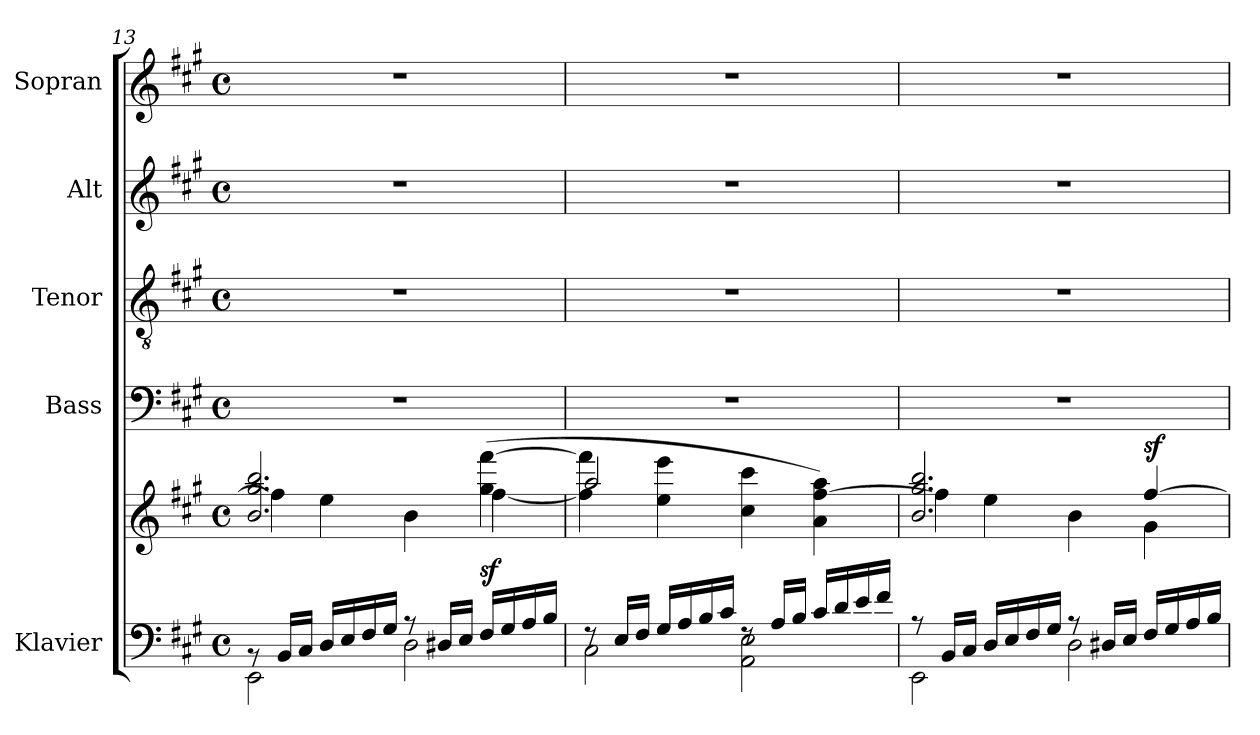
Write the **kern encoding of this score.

**kern	**kern	**dynam	**kern	**kern	**kern	**kern
*part5	*part5	*part5	*part4	*part3	*part2	*part1
*staff6	*staff5	*staff5/6	*staff4	*staff3	*staff2	*staff1
*I"Klavier	*	*	*I"Bass	*I"Tenor	*I"Alt	*I"Sopran
*	*	*	*I'B	*I'T	*I'A	*I'S
*clefF4	*clefG2	*	*clefF4	*clefGv2	*clefG2	*clefG2
*k[f#c#g#]	*k[f#c#g#]	*	*k[f#c#g#]	*k[f#c#g#]	*k[f#c#g#]	*k[f#c#g#]
*M4/4	*M4/4	*	*M4/4	*M4/4	*M4/4	*M4/4
*met(c)	*met(c)	*	*met(c)	*met(c)	*met(c)	*met(c)
=13	=13	=13	=13	=13	=13	=13
*^	*^	*	*	*	*	*
8rBB	2EE\	2.b/ 2.gg#/ 2.bb/	4ff#\]	.	1r	1r	1r	1r
16BB/LL	.	.	.	.	.	.	.	.
16C#/JJ	.	.	.	.	.	.	.	.
16D/LL	.	.	4ee\	.	.	.	.	.
16E/	.	.	.	.	.	.	.	.
16F#/	.	.	.	.	.	.	.	.
16G#/JJ	.	.	.	.	.	.	.	.
8r	2D\	.	4b\	.	.	.	.	.
16D#X/LL	.	.	.	.	.	.	.	.
16E/JJ	.	.	.	.	.	.	.	.
!	!	!	!	!LO:DY:a=2	!	!	!	!
16F#/LL	.	(>4gg#\ [4fff#\	[4ff#\	sf	.	.	.	.
16G#/	.	.	.	.	.	.	.	.
16A/	.	.	.	.	.	.	.	.
16B/JJ	.	.	.	.	.	.	.	.
!!LO:LB:g=z
=14	=14	=14	=14	=14	=14	=14	=14	=14
8rF	2C#\	2aa/	4ff#\] 4fff#\]	.	1r	1r	1r	1r
16E/LL	.	.	.	.	.	.	.	.
16F#/JJ	.	.	.	.	.	.	.	.
16G#/LL	.	.	4ee\ 4eee\	.	.	.	.	.
16A/	.	.	.	.	.	.	.	.
16B/	.	.	.	.	.	.	.	.
16c#/JJ	.	.	.	.	.	.	.	.
8rF	2AA\ 2E\	2ryy	4cc#\ 4ccc#\	.	.	.	.	.
16A/LL	.	.	.	.	.	.	.	.
16B/JJ	.	.	.	.	.	.	.	.
16c#/LL	.	.	4a\ [4ff#\ 4aa\)	.	.	.	.	.
16d/	.	.	.	.	.	.	.	.
16e/	.	.	.	.	.	.	.	.
16f#/JJ	.	.	.	.	.	.	.	.
=15	=15	=15	=15	=15	=15	=15	=15	=15
8r	2EE\	2.b/ 2.gg#/ 2.bb/	4ff#\]	.	1r	1r	1r	1r
16BB/LL	.	.	.	.	.	.	.	.
16C#/JJ	.	.	.	.	.	.	.	.
16D/LL	.	.	4ee\	.	.	.	.	.
16E/	.	.	.	.	.	.	.	.
16F#/	.	.	.	.	.	.	.	.
16G#/JJ	.	.	.	.	.	.	.	.
8r	2D\	.	4b\	.	.	.	.	.
16D#X/LL	.	.	.	.	.	.	.	.
16E/JJ	.	.	.	.	.	.	.	.
!	!	!	!	!LO:DY:a	!	!	!	!
16F#/LL	.	[4ff#/	4g#\	sf	.	.	.	.
16G#/	.	.	.	.	.	.	.	.
16A/	.	.	.	.	.	.	.	.
16B/JJ	.	.	.	.	.	.	.	.
*v	*v	*	*	*	*	*	*	*
*	*v	*v	*	*	*	*	*
=	=	=	=	=	=	=
*-	*-	*-	*-	*-	*-	*-
